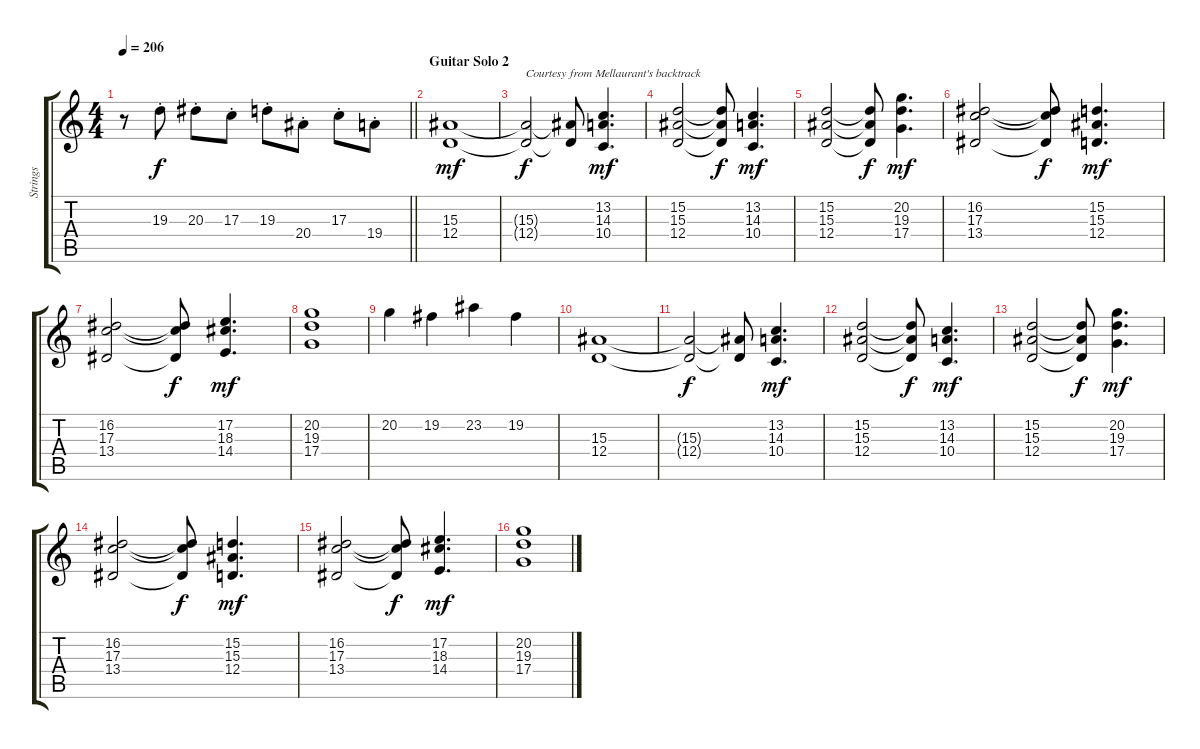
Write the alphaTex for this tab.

\track ("Strings" "Strings") {instrument stringensemble1}
\staff {score tabs}
\tuning (E4 B3 G3 D3 A2 E2) {hide}
\ts (4 4)
\tempo 206
\clef g2
\barLineRight lightlight
\ks c
r.8{dy f volume 10} 19.3{st}.8 20.3{st}.8 17.3{st}.8 19.3{st}.8 20.4{st}.8 17.3{st}.8 19.4{st}.8 |
\section ("" "Guitar Solo 2")
(15.3 12.4).1{dy mf volume 9} |
(15.3{t} 12.4{t}).2{txt "Courtesy from Mellaurant's backtrack" dy f} (15.3{t} 12.4{t}).8 (13.2 14.3 10.4).4{d dy mf} |
(15.2 15.3 12.4).2 (15.2{t} 15.3{t} 12.4{t}).8{dy f} (13.2 14.3 10.4).4{d dy mf} |
(15.2 15.3 12.4).2 (15.2{t} 15.3{t} 12.4{t}).8{dy f} (20.2 19.3 17.4).4{d dy mf} |
(16.2 17.3 13.4).2 (16.2{t} 17.3{t} 13.4{t}).8{dy f} (15.2 15.3 12.4).4{d dy mf} |
(16.2 17.3 13.4).2 (16.2{t} 17.3{t} 13.4{t}).8{dy f} (17.2 18.3 14.4).4{d dy mf} |
(20.2 19.3 17.4).1 |
20.2.4 19.2.4 23.2.4 19.2.4 |
(15.3 12.4).1 |
(15.3{t} 12.4{t}).2{dy f} (15.3{t} 12.4{t}).8 (13.2 14.3 10.4).4{d dy mf} |
(15.2 15.3 12.4).2 (15.2{t} 15.3{t} 12.4{t}).8{dy f} (13.2 14.3 10.4).4{d dy mf} |
(15.2 15.3 12.4).2 (15.2{t} 15.3{t} 12.4{t}).8{dy f} (20.2 19.3 17.4).4{d dy mf} |
(16.2 17.3 13.4).2 (16.2{t} 17.3{t} 13.4{t}).8{dy f} (15.2 15.3 12.4).4{d dy mf} |
(16.2 17.3 13.4).2 (16.2{t} 17.3{t} 13.4{t}).8{dy f} (17.2 18.3 14.4).4{d dy mf} |
(20.2 19.3 17.4).1
